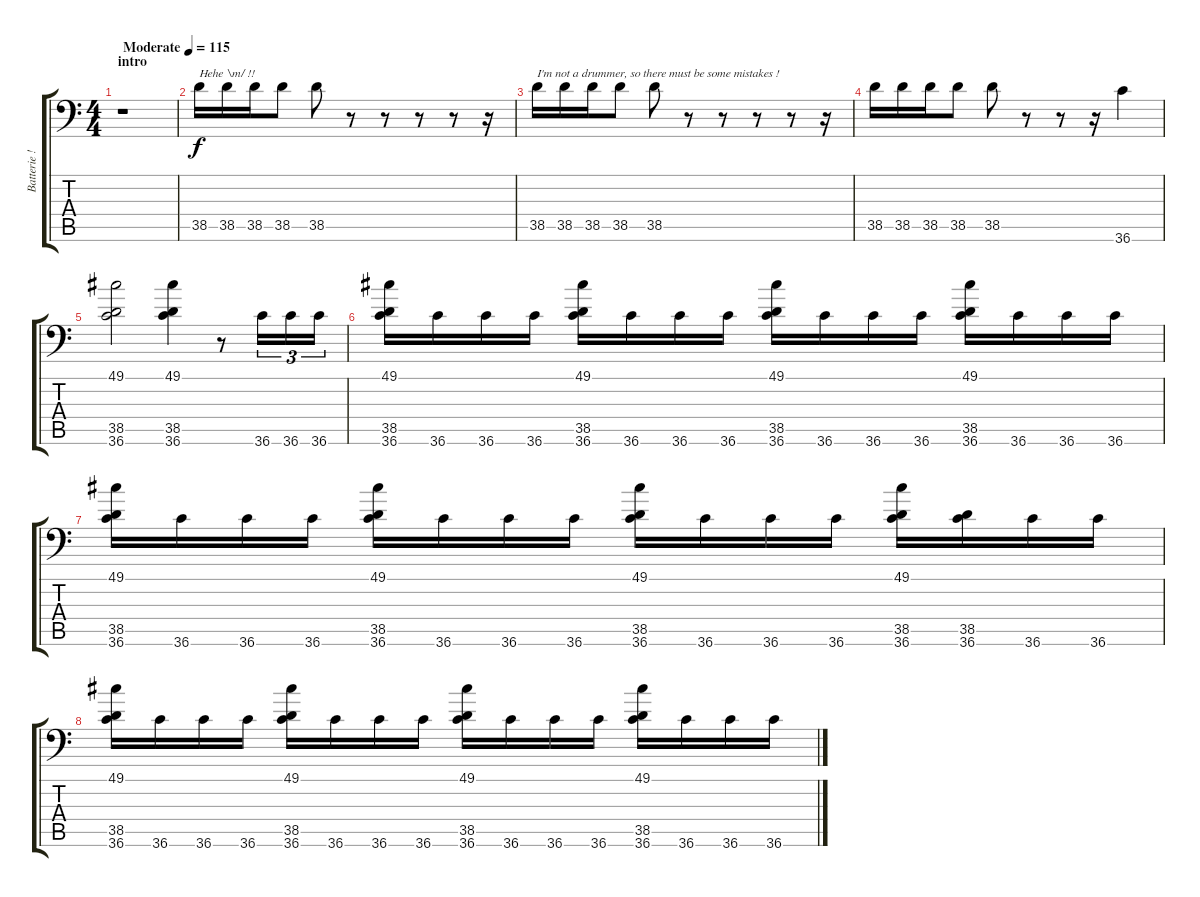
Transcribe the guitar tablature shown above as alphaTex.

\track ("Batterie !!" "Batterie !") {instrument acousticgrandpiano}
\staff {score tabs}
\tuning (C-1 C-1 C-1 C-1 C-1 C-1) {hide}
\ts (4 4)
\section ("" "intro")
\tempo (115 "Moderate")
\clef f4
\ks c
r.1{dy f instrument acousticgrandpiano} |
38.5.16{txt "Hehe \\m/ !!"} 38.5.16 38.5.16 38.5.8 38.5.8 r.8 r.8 r.8 r.8 r.16 |
38.5.16{txt "I'm not a drummer, so there must be some mistakes !"} 38.5.16 38.5.16 38.5.8 38.5.8 r.8 r.8 r.8 r.8 r.16 |
38.5.16 38.5.16 38.5.16 38.5.8 38.5.8 r.8 r.8 r.16 36.6.4 |
(49.1 38.5 36.6).2 (49.1 38.5 36.6).4 r.8 36.6.16{tu (3 2)} 36.6.16{tu (3 2)} 36.6.16{tu (3 2)} |
(49.1 38.5 36.6).16 36.6.16 36.6.16 36.6.16 (49.1 38.5 36.6).16 36.6.16 36.6.16 36.6.16 (49.1 38.5 36.6).16 36.6.16 36.6.16 36.6.16 (49.1 38.5 36.6).16 36.6.16 36.6.16 36.6.16 |
(49.1 38.5 36.6).16 36.6.16 36.6.16 36.6.16 (49.1 38.5 36.6).16 36.6.16 36.6.16 36.6.16 (49.1 38.5 36.6).16 36.6.16 36.6.16 36.6.16 (49.1 38.5 36.6).16 (38.5 36.6).16 36.6.16 36.6.16 |
(49.1 38.5 36.6).16 36.6.16 36.6.16 36.6.16 (49.1 38.5 36.6).16 36.6.16 36.6.16 36.6.16 (49.1 38.5 36.6).16 36.6.16 36.6.16 36.6.16 (49.1 38.5 36.6).16 36.6.16 36.6.16 36.6.16
